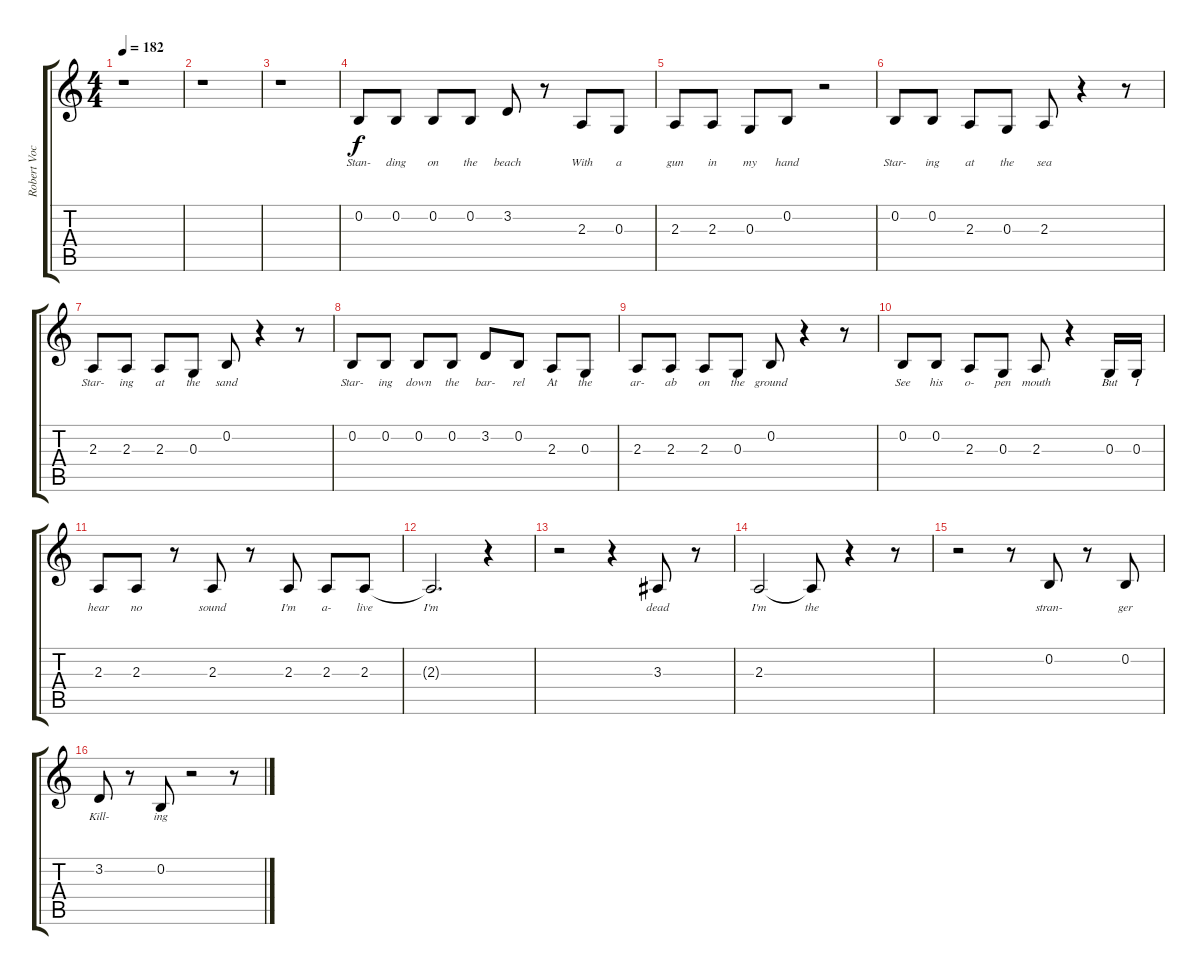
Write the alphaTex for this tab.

\track ("Robert Vocal" "Robert Voc") {instrument lead6voice}
\staff {score tabs}
\tuning (E4 B3 G3 D3 A2 E2) {hide}
\ts (4 4)
\tempo 182
\clef g2
\ks c
r.1{dy f} |
r.1 |
r.1 |
0.2.8{lyrics (0 "Stan-") lyrics (1 "") lyrics (2 "") lyrics (3 "") lyrics (4 "")} 0.2.8{lyrics (0 "ding") lyrics (1 "") lyrics (2 "") lyrics (3 "") lyrics (4 "")} 0.2.8{lyrics (0 "on") lyrics (1 "") lyrics (2 "") lyrics (3 "") lyrics (4 "")} 0.2.8{lyrics (0 "the") lyrics (1 "") lyrics (2 "") lyrics (3 "") lyrics (4 "")} 3.2.8{lyrics (0 "beach") lyrics (1 "") lyrics (2 "") lyrics (3 "") lyrics (4 "")} r.8 2.3.8{lyrics (0 "With") lyrics (1 "") lyrics (2 "") lyrics (3 "") lyrics (4 "")} 0.3.8{lyrics (0 "a") lyrics (1 "") lyrics (2 "") lyrics (3 "") lyrics (4 "")} |
2.3.8{lyrics (0 "gun") lyrics (1 "") lyrics (2 "") lyrics (3 "") lyrics (4 "")} 2.3.8{lyrics (0 "in") lyrics (1 "") lyrics (2 "") lyrics (3 "") lyrics (4 "")} 0.3.8{lyrics (0 "my") lyrics (1 "") lyrics (2 "") lyrics (3 "") lyrics (4 "")} 0.2.8{lyrics (0 "hand") lyrics (1 "") lyrics (2 "") lyrics (3 "") lyrics (4 "")} r.2 |
0.2.8{lyrics (0 "Star-") lyrics (1 "") lyrics (2 "") lyrics (3 "") lyrics (4 "")} 0.2.8{lyrics (0 "ing") lyrics (1 "") lyrics (2 "") lyrics (3 "") lyrics (4 "")} 2.3.8{lyrics (0 "at") lyrics (1 "") lyrics (2 "") lyrics (3 "") lyrics (4 "")} 0.3.8{lyrics (0 "the") lyrics (1 "") lyrics (2 "") lyrics (3 "") lyrics (4 "")} 2.3.8{lyrics (0 "sea") lyrics (1 "") lyrics (2 "") lyrics (3 "") lyrics (4 "")} r.4 r.8 |
2.3.8{lyrics (0 "Star-") lyrics (1 "") lyrics (2 "") lyrics (3 "") lyrics (4 "")} 2.3.8{lyrics (0 "ing") lyrics (1 "") lyrics (2 "") lyrics (3 "") lyrics (4 "")} 2.3.8{lyrics (0 "at") lyrics (1 "") lyrics (2 "") lyrics (3 "") lyrics (4 "")} 0.3.8{lyrics (0 "the") lyrics (1 "") lyrics (2 "") lyrics (3 "") lyrics (4 "")} 0.2.8{lyrics (0 "sand") lyrics (1 "") lyrics (2 "") lyrics (3 "") lyrics (4 "")} r.4 r.8 |
0.2.8{lyrics (0 "Star-") lyrics (1 "") lyrics (2 "") lyrics (3 "") lyrics (4 "")} 0.2.8{lyrics (0 "ing") lyrics (1 "") lyrics (2 "") lyrics (3 "") lyrics (4 "")} 0.2.8{lyrics (0 "down") lyrics (1 "") lyrics (2 "") lyrics (3 "") lyrics (4 "")} 0.2.8{lyrics (0 "the") lyrics (1 "") lyrics (2 "") lyrics (3 "") lyrics (4 "")} 3.2.8{lyrics (0 "bar-") lyrics (1 "") lyrics (2 "") lyrics (3 "") lyrics (4 "")} 0.2.8{lyrics (0 "rel") lyrics (1 "") lyrics (2 "") lyrics (3 "") lyrics (4 "")} 2.3.8{lyrics (0 "At") lyrics (1 "") lyrics (2 "") lyrics (3 "") lyrics (4 "")} 0.3.8{lyrics (0 "the") lyrics (1 "") lyrics (2 "") lyrics (3 "") lyrics (4 "")} |
2.3.8{lyrics (0 "ar-") lyrics (1 "") lyrics (2 "") lyrics (3 "") lyrics (4 "")} 2.3.8{lyrics (0 "ab") lyrics (1 "") lyrics (2 "") lyrics (3 "") lyrics (4 "")} 2.3.8{lyrics (0 "on") lyrics (1 "") lyrics (2 "") lyrics (3 "") lyrics (4 "")} 0.3.8{lyrics (0 "the") lyrics (1 "") lyrics (2 "") lyrics (3 "") lyrics (4 "")} 0.2.8{lyrics (0 "ground") lyrics (1 "") lyrics (2 "") lyrics (3 "") lyrics (4 "")} r.4 r.8 |
0.2.8{lyrics (0 "See") lyrics (1 "") lyrics (2 "") lyrics (3 "") lyrics (4 "")} 0.2.8{lyrics (0 "his") lyrics (1 "") lyrics (2 "") lyrics (3 "") lyrics (4 "")} 2.3.8{lyrics (0 "o-") lyrics (1 "") lyrics (2 "") lyrics (3 "") lyrics (4 "")} 0.3.8{lyrics (0 "pen") lyrics (1 "") lyrics (2 "") lyrics (3 "") lyrics (4 "")} 2.3.8{lyrics (0 "mouth") lyrics (1 "") lyrics (2 "") lyrics (3 "") lyrics (4 "")} r.4 0.3.16{lyrics (0 "But") lyrics (1 "") lyrics (2 "") lyrics (3 "") lyrics (4 "")} 0.3.16{lyrics (0 "I") lyrics (1 "") lyrics (2 "") lyrics (3 "") lyrics (4 "")} |
2.3.8{lyrics (0 "hear") lyrics (1 "") lyrics (2 "") lyrics (3 "") lyrics (4 "")} 2.3.8{lyrics (0 "no") lyrics (1 "") lyrics (2 "") lyrics (3 "") lyrics (4 "")} r.8 2.3.8{lyrics (0 "sound") lyrics (1 "") lyrics (2 "") lyrics (3 "") lyrics (4 "")} r.8 2.3.8{lyrics (0 "I'm") lyrics (1 "") lyrics (2 "") lyrics (3 "") lyrics (4 "")} 2.3.8{lyrics (0 "a-") lyrics (1 "") lyrics (2 "") lyrics (3 "") lyrics (4 "")} 2.3.8{lyrics (0 "live") lyrics (1 "") lyrics (2 "") lyrics (3 "") lyrics (4 "")} |
2.3{t}.2{d lyrics (0 "I'm") lyrics (1 "") lyrics (2 "") lyrics (3 "") lyrics (4 "")} r.4 |
r.2 r.4 3.3.8{lyrics (0 "dead") lyrics (1 "") lyrics (2 "") lyrics (3 "") lyrics (4 "")} r.8 |
2.3.2{lyrics (0 "I'm") lyrics (1 "") lyrics (2 "") lyrics (3 "") lyrics (4 "")} 2.3{t}.8{lyrics (0 "the") lyrics (1 "") lyrics (2 "") lyrics (3 "") lyrics (4 "")} r.4 r.8 |
r.2 r.8 0.2.8{lyrics (0 "stran-") lyrics (1 "") lyrics (2 "") lyrics (3 "") lyrics (4 "")} r.8 0.2.8{lyrics (0 "ger") lyrics (1 "") lyrics (2 "") lyrics (3 "") lyrics (4 "")} |
3.2.8{lyrics (0 "Kill-") lyrics (1 "") lyrics (2 "") lyrics (3 "") lyrics (4 "")} r.8 0.2.8{lyrics (0 "ing") lyrics (1 "") lyrics (2 "") lyrics (3 "") lyrics (4 "")} r.2 r.8
